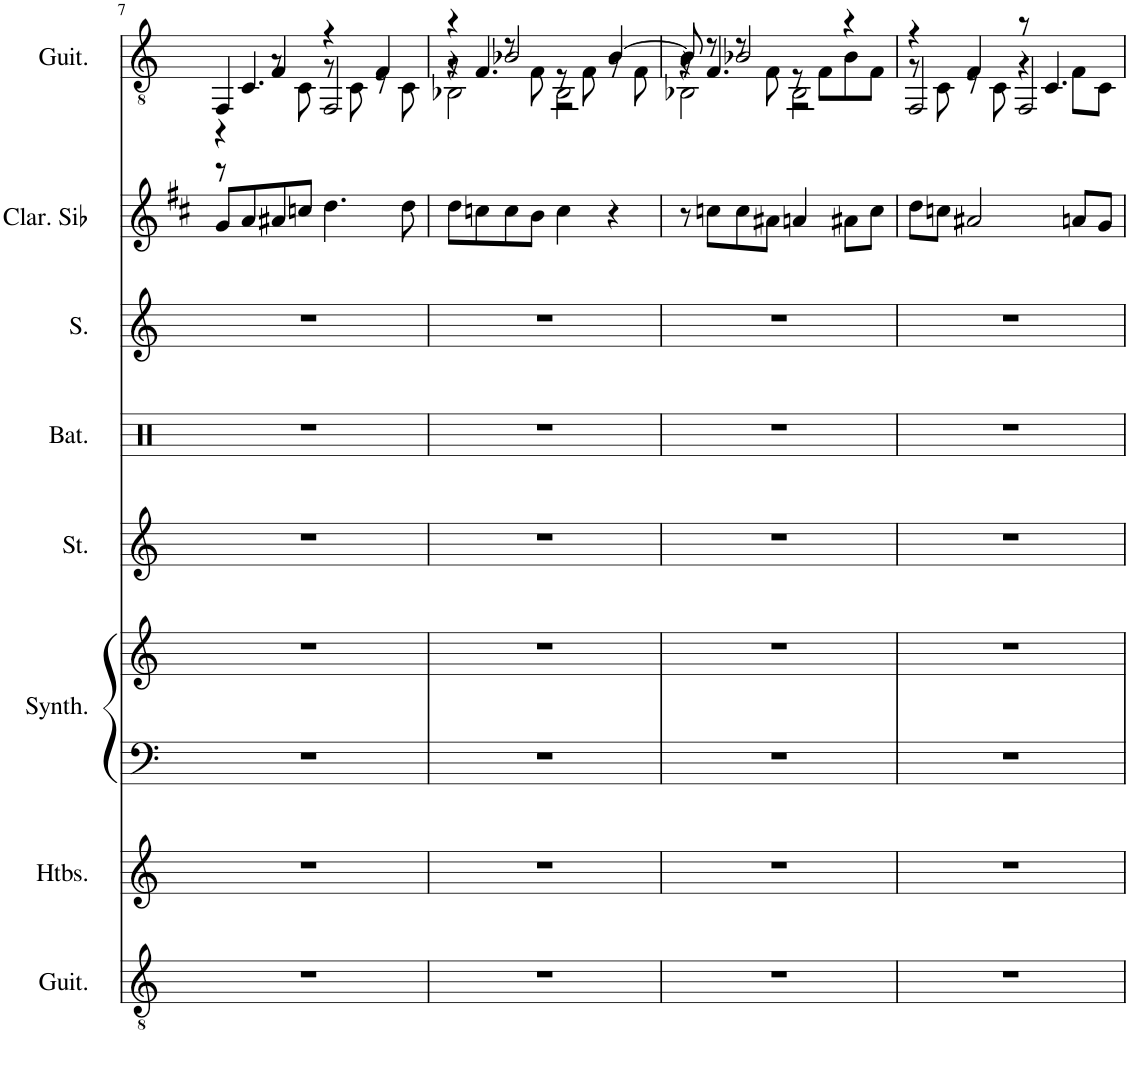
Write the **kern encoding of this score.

**kern	**kern	**kern	**kern	**kern	**kern	**kern	**kern	**kern
*part8	*part7	*part6	*part6	*part5	*part4	*part3	*part2	*part1
*staff9	*staff8	*staff7	*staff6	*staff5	*staff4	*staff3	*staff2	*staff1
*I"Guitare acoustique, Acoustic Guitar (steel)	*I"Hautbois, Oboe	*I"Synthétiseur de cuivres, Synth Brass 2	*	*I"Cordes, String Ensemble 2	*I"Batterie	*I"Soprano, Choir Aahs	*I"Clarinette en Sib	*I"Guitare à 7 cordes, Acoustic Guitar (nylon)
*I'Guit.	*I'Htbs.	*I'Synth.	*	*I'St.	*I'Bat.	*I'S.	*I'Clar. Sib	*I'Guit.
!!LO:PB:g=z
*clefGv2	*clefG2	*clefF4	*clefG2	*clefG2	*clefX	*clefG2	*clefG2	*clefGv2
*	*	*	*	*	*	*	*Trd1c2	*
*k[]	*k[]	*k[]	*k[]	*k[]	*k[]	*k[]	*k[f#c#]	*k[]
*M4/4	*M4/4	*M4/4	*M4/4	*M4/4	*M4/4	*M4/4	*M4/4	*M4/4
=7	=7	=7	=7	=7	=7	=7	=7	=7
*	*	*	*	*	*	*	*	*^
*	*	*	*	*	*	*	*	*	*^
1r	1r	1r	1r	1r	1r	1r	8g/L	4FF/	4r	8r
.	.	.	.	.	.	.	8a/	.	.	4.C/
.	.	.	.	.	.	.	8a#X/	4F/	8r	.
.	.	.	.	.	.	.	8ccn/J	.	8C\	.
.	.	.	.	.	.	.	4.dd\	4r	8r	2FF/
.	.	.	.	.	.	.	.	.	8C\	.
.	.	.	.	.	.	.	.	4F/	8r	.
.	.	.	.	.	.	.	8dd\	.	8C\	.
=8	=8	=8	=8	=8	=8	=8	=8	=8	=8	=8
*	*	*	*	*	*	*	*	*	*	*^
1r	1r	1r	1r	1r	1r	1r	8dd\L	4r	4r	8r	2BB-X\
.	.	.	.	.	.	.	8ccn\	.	.	4.F/	.
.	.	.	.	.	.	.	8cc\	2B-X/	8r	.	.
.	.	.	.	.	.	.	8b\J	.	8F\	.	.
.	.	.	.	.	.	.	4cc\	.	8r	2r	2BB-\
.	.	.	.	.	.	.	.	.	8F\	.	.
.	.	.	.	.	.	.	4r	[4B-/	8r	.	.
.	.	.	.	.	.	.	.	.	8F\	.	.
=9	=9	=9	=9	=9	=9	=9	=9	=9	=9	=9	=9
1r	1r	1r	1r	1r	1r	1r	8r	8B-/]	4r	8r	2BB-X\
.	.	.	.	.	.	.	8ccn\L	8r	.	4.F/	.
.	.	.	.	.	.	.	8cc\	2B-X/	8r	.	.
.	.	.	.	.	.	.	8a#X\J	.	8F\	.	.
.	.	.	.	.	.	.	4an/	.	8r	2r	2BB-\
.	.	.	.	.	.	.	.	.	8F\L	.	.
.	.	.	.	.	.	.	8a#X\L	4r	8B-\	.	.
.	.	.	.	.	.	.	8cc\J	.	8F\J	.	.
*	*	*	*	*	*	*	*	*	*	*v	*v
=10	=10	=10	=10	=10	=10	=10	=10	=10	=10	=10
1r	1r	1r	1r	1r	1r	1r	8dd\L	4r	8r	2FF/
.	.	.	.	.	.	.	8ccn\J	.	8C\	.
.	.	.	.	.	.	.	2a#X/	4F/	8r	.
.	.	.	.	.	.	.	.	.	8C\	.
.	.	.	.	.	.	.	.	8r	4r	2FF/
.	.	.	.	.	.	.	.	4.C/	.	.
.	.	.	.	.	.	.	8an/L	.	8F\L	.
.	.	.	.	.	.	.	8g/J	.	8C\J	.
*	*	*	*	*	*	*	*	*v	*v	*v
=	=	=	=	=	=	=	=	=
*-	*-	*-	*-	*-	*-	*-	*-	*-
